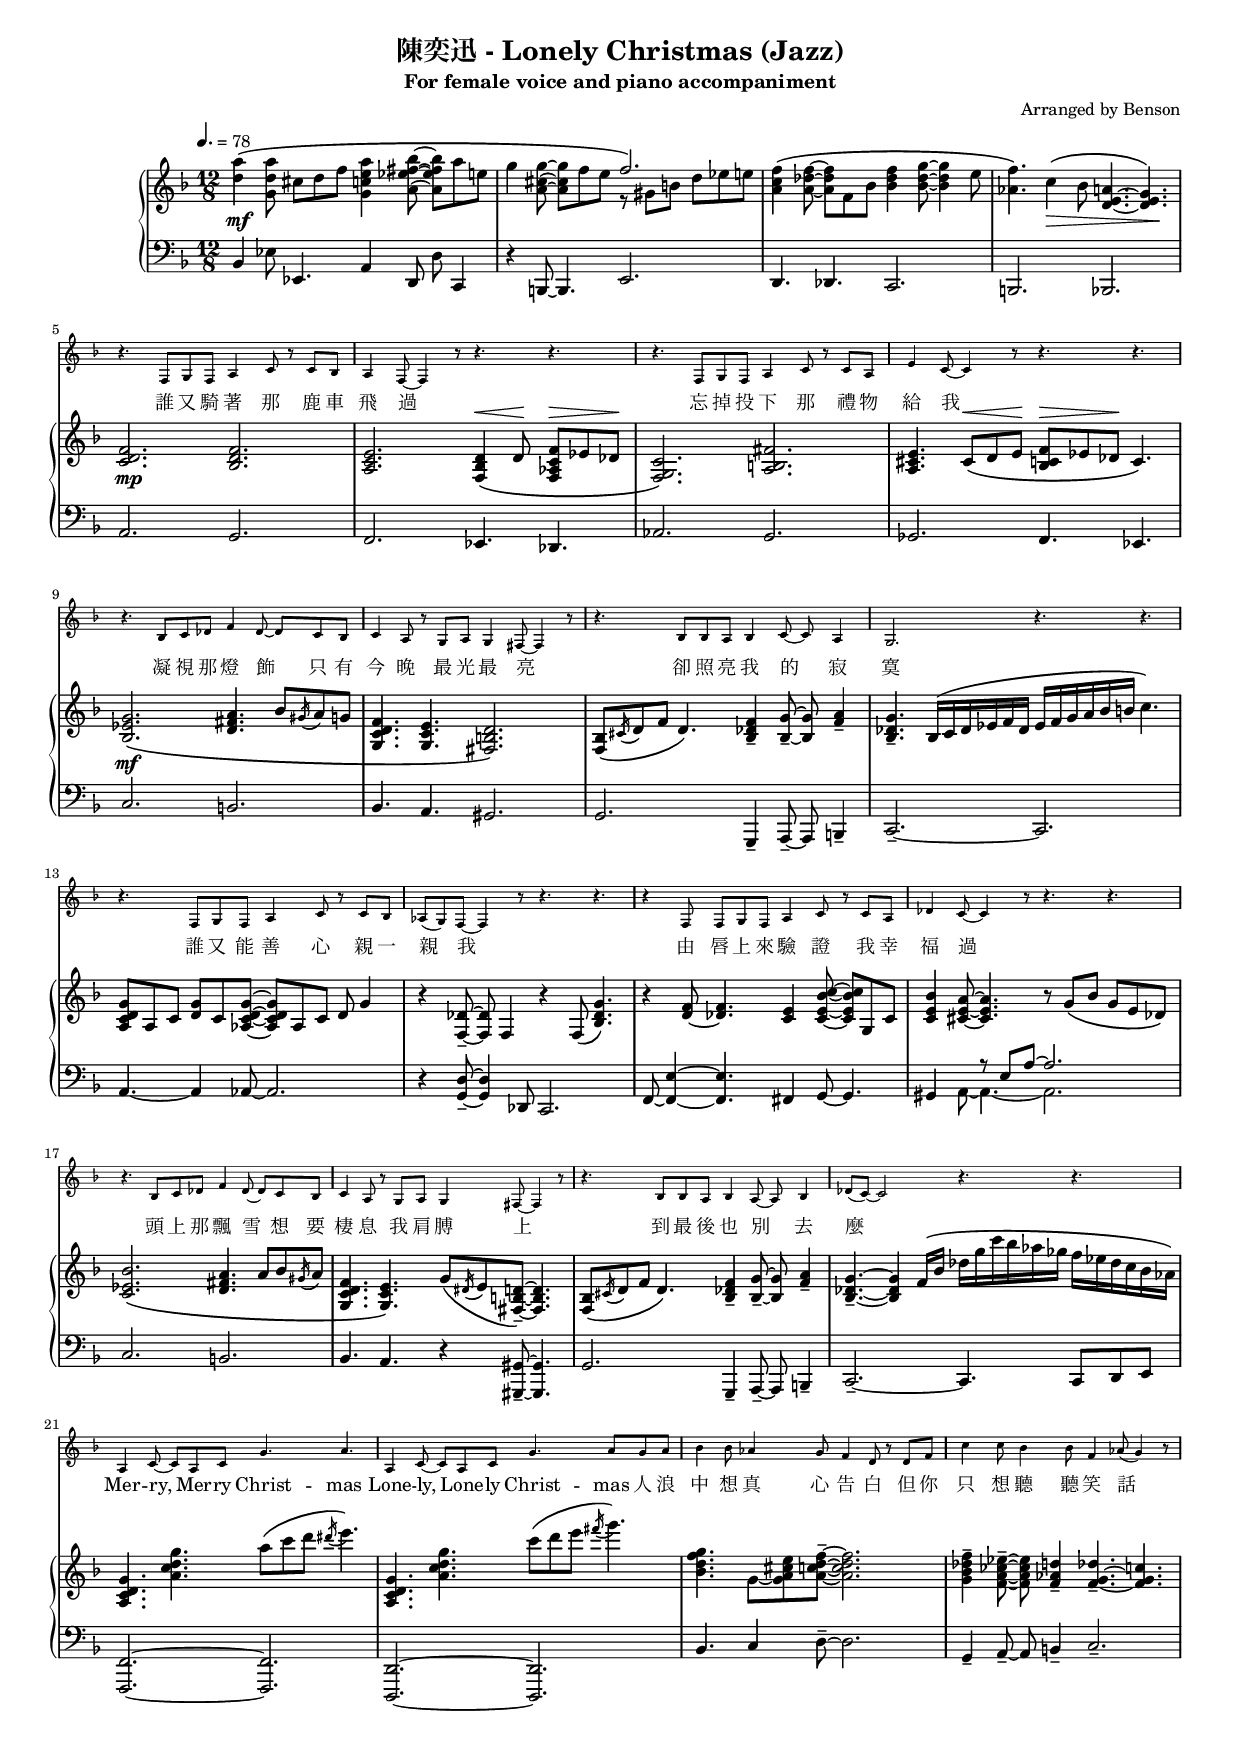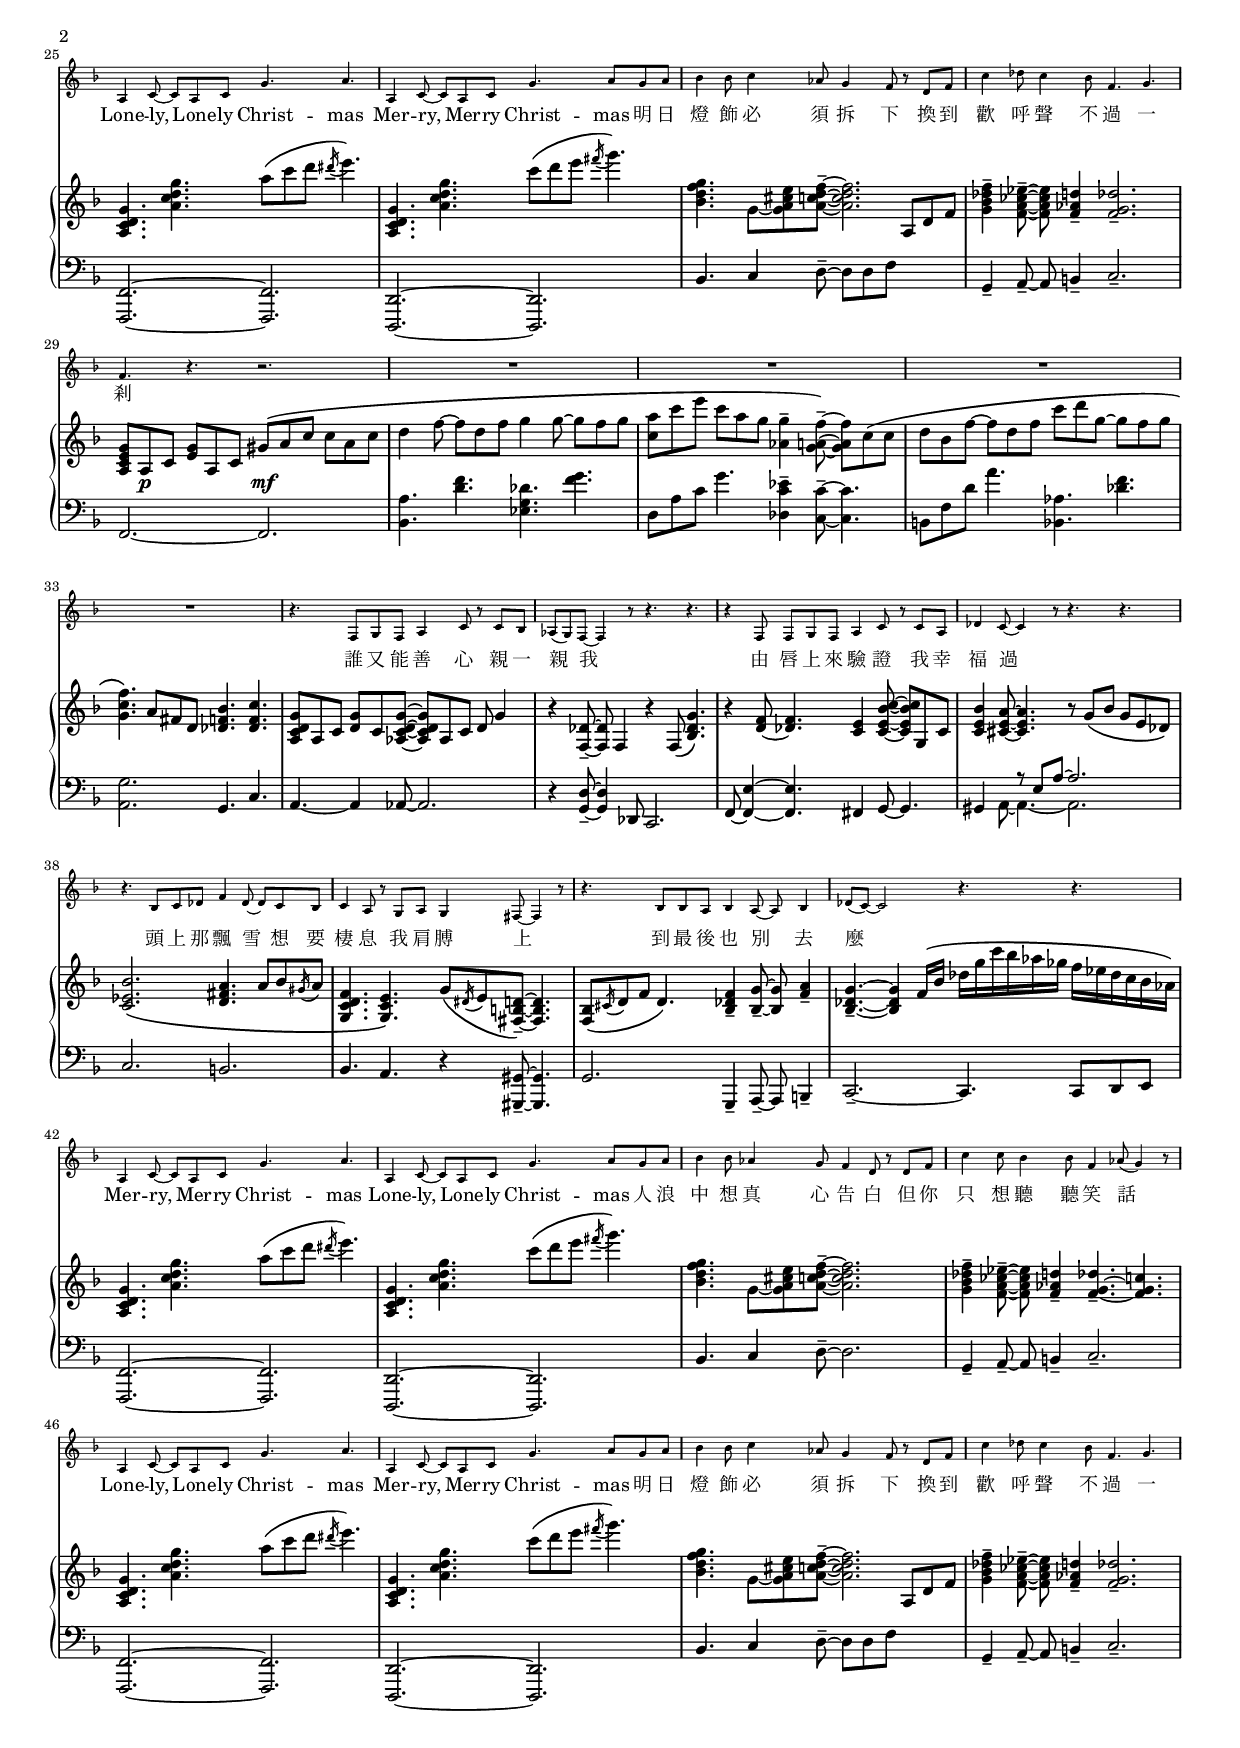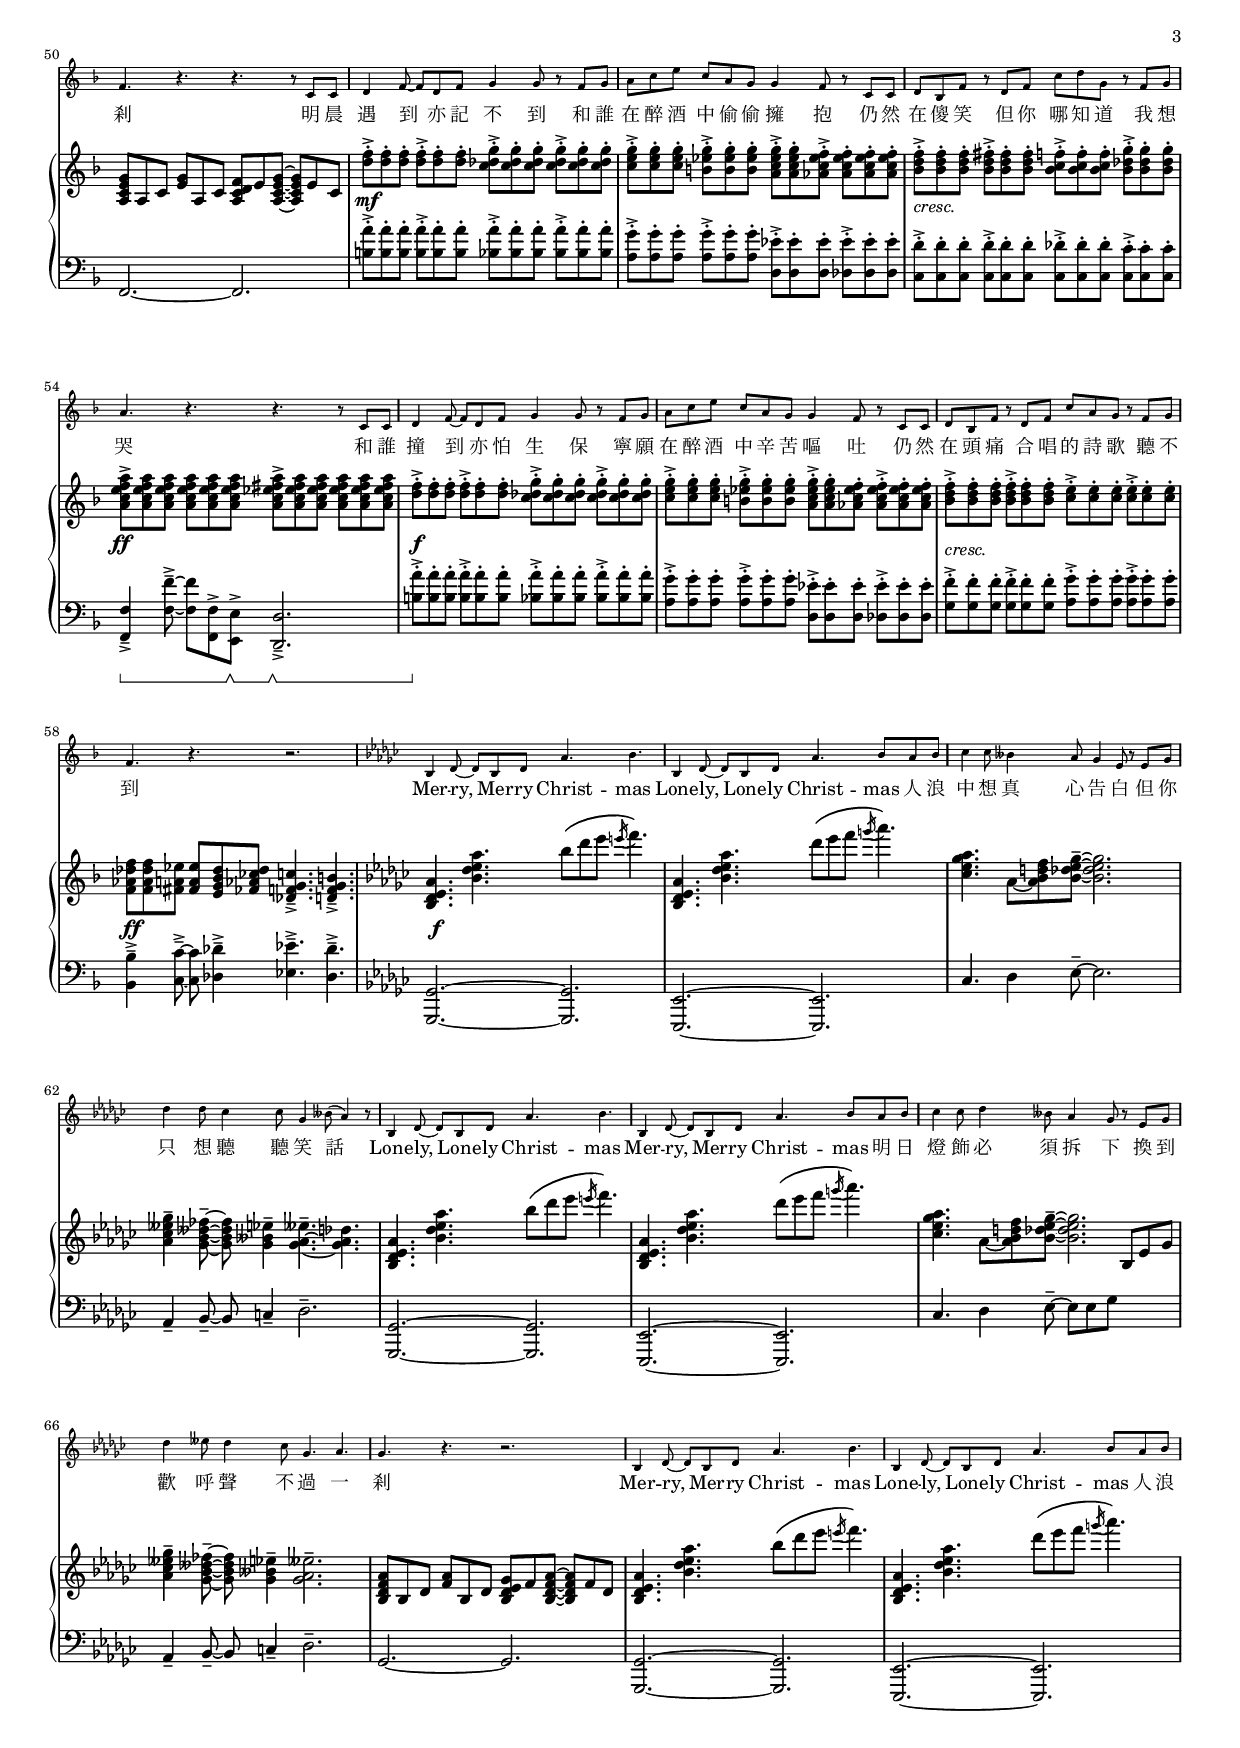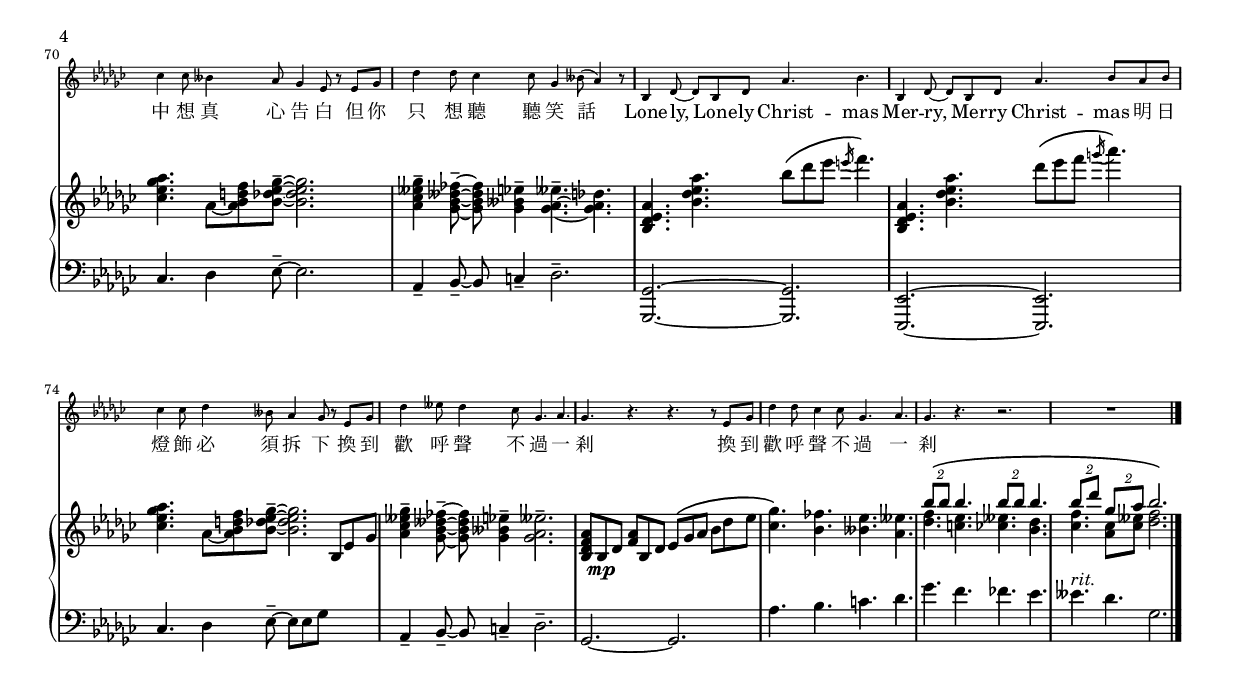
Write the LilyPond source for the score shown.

\version "2.18.2"
#(set-global-staff-size 15)

%%%%%%%%%%%%%%%%%%%%%%%%%%%%%%%%%%%%%%%%%%%%%%%%%%%%%%%%%%%%%%%%%%%%%%%%%%%%%%%%%%%%%%%%%%
%%  http://lsr.di.unimi.it/LSR/Item?id=445

%LSR by Jay Anderson.
%modyfied by Simon Albrecht on March 2014.
%=> http://lilypond.1069038.n5.nabble.com/LSR-445-error-td160662.html

#(define (octave-up m t)
 (let* ((octave (1- t))
      (new-note (ly:music-deep-copy m))
      (new-pitch (ly:make-pitch
        octave
        (ly:pitch-notename (ly:music-property m 'pitch))
        (ly:pitch-alteration (ly:music-property m 'pitch)))))
  (set! (ly:music-property new-note 'pitch) new-pitch)
  new-note))

#(define (octavize-chord elements t)
 (cond ((null? elements) elements)
     ((eq? (ly:music-property (car elements) 'name) 'NoteEvent)
       (cons (car elements)
             (cons (octave-up (car elements) t)
                   (octavize-chord (cdr elements) t))))
     (else (cons (car elements) (octavize-chord (cdr elements ) t)))))

#(define (octavize music t)
 (if (eq? (ly:music-property music 'name) 'EventChord)
       (ly:music-set-property! music 'elements (octavize-chord
(ly:music-property music 'elements) t)))
 music)

makeOctaves = #(define-music-function (parser location arg mus) (integer? ly:music?)
 (music-map (lambda (x) (octavize x arg)) (event-chord-wrap! mus)))
%%%%%%%%%%%%%%%%%%%%%%%%%%%%%%%%%%%%%%%%%%%%%%%%%%%%%%%%%%%%%%%%%%%%%%%%%%%%%%%%%%%%%%%%%%


\header {
  title = "陳奕迅 - Lonely Christmas (Jazz)"
  subtitle = "For female voice and piano accompaniment"
  arranger = "Arranged by Benson"
}

upper-prelude = \relative c {
  << { \stemNeutral <a''' e'>4\( <d, a' e'>8 gis a c <d, g b e>4 <e bes' cis f>8~ q e' b
  d4 <e, gis d'>8~ q c' b \stemUp c2.\) } \\ { s1. s2. \stemDown r8 dis, fis a bes b } >>
  <e, g c>4\( <e aes c>8~ q c f <f aes c>4 <f aes d>8~ q4 b8
  <ees, c'>4.\) g4\( f8 <a, b e>4.~ <a b d>\)
}

lower-prelude = \relative c {
  f4 bes8 bes,4. e4 a,8 a' g,4 r4 fis8~ fis4. b2.
  a4. aes4. g2. fis2. f
}

lower-melodya = \relative c {
  e2. d c bes4. aes
  ees'2. d des c4. bes
  g'2. fis f4. e dis2.
  d2. d,4-- e8~-- e fis4-- g2.~-- g2.
}

upper-melodya = \relative c' {
  \clef treble
  <g' a c>2. <f a c> <e g b> <c f a>4\(^\< a'8\! <c, ees g c>8^\> bes' aes\!
  <c, d g>2.\) <e fis cis'> <e gis b>4. gis8\(^\< a b\! <f g c>8^\> bes aes\! g4.\)
  <f bes d>2.\( <a cis e>4. f'8 \acciaccatura dis16 e8 d <d, g a c>4. <d g b> <cis fis a>2.\)
  <c f>8\( \acciaccatura gis'16 a8 c a4.\) <f aes c>4-- <f d'>8~-- q <c' e>4-- <f, aes d>4.--
  f16\( g aes bes c aes bes c d e f fis g4.\)
}

lower-melodya-dash = \relative c {
  e4.~ e4 ees8~ ees2.
  r4 <d a'>8~-- q4 aes8 g2.
  c8~ <c b'>4~ q4. cis4 d8~ d4. dis4 << { s8 r8 b' e~ e2. } \\ { e,8~ e4.~ e2. } >>
  g2. fis f4. e r4 <dis dis,>8~-- q4.
  d2. d,4-- e8~-- e fis4-- g2.~-- g4. g8 a b
}

upper-melodya-dash = \relative c' {
  <e g a d>8 e g <a d> g <ees g a d>~ q ees g a d4
  r4 <c, aes'>8~-- q8 c4 r4 c8\( <f aes d>4.\)
  r4 <a c>8~ <aes c>4. <g b>4 <g b f' g>8~ q8 d8 g <g b f'>4 <gis b e>8~ q4. r8 d'\( f d b aes\)
  <g bes f'>2.\( <a cis e>4. e'8 f \acciaccatura dis16 e8 <d, g a c>4. <d g b>\) d'8\( \acciaccatura ais16 b8 <cis, fis a>8~\)-- q4.
  <c f>8\( \acciaccatura gis'16 a8 c a4.\) <f aes c>4-- <f d'>8~-- q <c' e>4-- <f, aes d>4.~-- q4
  c'16\( f aes d g f ees des c bes aes g f ees\)
}

lower-melodyb = \relative c, {
  <c c'>2.~ q
  <a a'>~ q
  f''4. g4 a8~-- a2.
  d,4-- e8~-- e fis4-- g2.--
  <c,, c'>2.~ q
  <a a'>~ q
  f''4. g4 a8~-- a a c \change Staff = "right" e a c
  \change Staff = "left"
  d,,4-- e8~-- e fis4-- g2.-- c,2.~ c
}

upper-melodyb = \relative c {
  % \clef bass % depending on transpoing interval
  <e' g a d>4.
  % \clef treble % depending on transpoing interval
  <e' g a d>4. e'8\( g a \acciaccatura ais16 b4.\)
  % \clef bass % depending on transpoing interval
  <e,,, g a d>4.
  % \clef treble % depending on transpoing interval
  <e' g a d>4. g'8\( a b \acciaccatura cis16 d4.\)
  <f,, a c d>4. d8~ <d e gis b>8 <e g a c>8~-- q2.
  <d f aes c>4-- <c e ges bes>8~-- q <c ees a>4-- <c d aes'>4.~-- <c d g>
  % \clef bass % depending on transpoing interval
  <e, g a d>4.
  % \clef treble % depending on transpoing interval
  <e' g a d>4. e'8\( g a \acciaccatura ais16 b4.\)
  % \clef bass % depending on transpoing interval
  <e,,, g a d>4.
  % \clef treble % depending on transpoing interval
  <e' g a d>4. g'8\( a b \acciaccatura cis16 d4.\)
  <f,, a c d>4. d8~ <d e gis b>8 <e g a c>8~-- q2.
  <d f aes c>4-- <c e ges bes>8~-- q <c ees a>4-- <c d aes'>2.--
  <e, g b d>8 e g <b d> e, g
}

upper-melodyb-end-a = \relative c' {
  <e g a c>8 b' <e, g b d>8~ q b' g
}

upper-episode = \relative c'' {
  dis8\( e g g e g
  a4 c8~ c a c
  d4 d8~ d c d
  <e g,> g b g e d
  <d ees,>4-- <c d, e>8~\)-- q g\( g
  a f c'~ c a c
  g' a d,~ d c d
  <c g d>4.\) e,8 cis a <aes c f>4. <aes c g'> 
}

lower-episode = \relative c {
  <f e'>4. <a' c>
  <bes, d aes'> <c' d>
  a,8 e' g d'4.
  <aes, g' bes>4-- <g g'>8~-- q4.
  fis8 c' a' e'4.
  <f,, ees'>4. <aes' c>
  <e, d'>2.
  d4.
  g
}

lower-melodyc = \relative c' {
  <fis e'>8-.-> q-. q-. q-.-> q-. q-.
  <f e'>8-.-> q-. q-. q-.-> q-. q-.
  <e d'>8-.-> q-. q-. q-.-> q-. q-.
  <a, bes'>8-.-> q-. q-. <aes bes'>-.-> q-. q-.
  <g a'>-.-> q-. q-. q-.-> q-. q-.
  <g aes'>-.-> q-. q-. <g g'>-.-> q-. q-.
  <c, c'>4->--\sustainOn <c' c'>8~->-- q <c, c'>-> <b b'>->\sustainOff\sustainOn
  <a a'>2.->--\sustainOff\sustainOn

  <fis'' e'>8-.->\sustainOff q-. q-. q-.-> q-. q-.
  <f e'>8-.-> q-. q-. q-.-> q-. q-.
  <e d'>8-.-> q-. q-. q-.-> q-. q-.
  <a, bes'>8-.-> q-. q-. <aes bes'>-.-> q-. q-.
  <d c'>-.-> q-. q-. q-.-> q-. q-.
  <e d'>-.-> q-. q-. q-.-> q-. q-.
  <f, f'>4->-- <g g'>8~->-- q <aes aes'>4->--
  <bes bes'>4.->-- <aes aes'>->--
}

upper-melodyc = \relative c''' {
  <a c>8-.-> q-. q-. q-.-> q-. q-.
  <g aes d>8-.-> q-. q-. q-.-> q-. q-.
  <g b d>-.-> q-. q-. <fis bes d>-.-> q-. q-.
  <e g bes d>-.-> q-. <ees g bes c>-.-> q-. q-. q-.
  <f a c>-.-> q-. q-. <f a cis>-.-> q-. q-.
  <f g c>-.-> q-. q-. <f aes d>-.-> q-. q-.
  <e g b c e>-> q q q q q
  <e g bes cis e>-> q q q q q

  <a c>8-.-> q-. q-. q-.-> q-. q-.
  <g aes d>8-.-> q-. q-. q-.-> q-. q-.
  <g b d>-.-> q-. q-. <fis bes d>-.-> q-. q-.
  <e g bes d>-.-> q-. <ees g bes c>-. q-.-> q-. q-.
  <f a c>-.-> q-. q-. q-.-> q-. q-.
  <g b>-.-> q-. q-. q-.-> q-. q-.
  <c, ees aes c> q <cis e bes'> q <b d f aes> <ces ees ges aes>
  <aes c d g>4.->-- <a c d fis>->--
}

upper-ending = \relative c'' {
  a8\( c d e g a
  <f c'>4.\) <e bes'> <ees a> <d aes'>
  << {
    \tuplet 2/3 { e'8\( e } e4.
    \tuplet 2/3 { e8 e } e4.
    \tuplet 2/3 4. {
      \set Score.tempoHideNote = ##t
      \tempo 4. = 74
      e8
      \tempo 4. = 66
      g
      \tempo 4. = 54
      c,
      \tempo 4. = 40
      d
      \tempo 4. = 32
    } e2.\)
  } \\ {
    <g, b>4. <fis a> <f aes> <e g>
    <f b>
    \omit TupletNumber
    \tuplet 2/3 { <d f>8 <f aes> } <g b>2.
  } >>
}

lower-ending = \relative c' {
  d4. e fis g c b bes a aes g c,2.
}

upper-midi = \relative c' {
  \set Staff.pedalSustainStyle = #'bracket
  \key c \major
  \clef treble
  \tempo 4. = 78
  \time 12/8
  \upper-prelude
  \upper-melodya
  \upper-melodya-dash
  \upper-melodyb
  \upper-episode
  \upper-melodya-dash
  \upper-melodyb
  \upper-melodyb-end-a
  \upper-melodyc
  \key des \major
  \transpose c des {
    \upper-melodyb
    \upper-melodyb-end-a
    \upper-melodyb
    \upper-ending
  }
  \bar "|."
}

upper-print = \relative c' {
  \set Staff.pedalSustainStyle = #'bracket
  \key c \major
  \clef treble
  \tempo 4. = 78
  \time 12/8
  \upper-prelude
  \upper-melodya
  \upper-melodya-dash
  \upper-melodyb
  \upper-episode
  \upper-melodya-dash
  \upper-melodyb
  \upper-melodyb-end-a
  \upper-melodyc
  \key des \major
  \transpose c des {
    \upper-melodyb
    \upper-melodyb-end-a
    \upper-melodyb
    \upper-ending
  }
  \bar "|."
}

lower-midi = \relative c {
  \set Staff.pedalSustainStyle = #'bracket
  \key c \major
  \clef bass
  \time 12/8
  \lower-prelude
  \lower-melodya
  \lower-melodya-dash
  \lower-melodyb
  \lower-episode
  \lower-melodya-dash
  \lower-melodyb
  \lower-melodyc
  \key des \major
  \transpose c des {
    \lower-melodyb
    \lower-melodyb
    \lower-ending
  }
  \bar "|."
}

lower-print = \relative c {
  \set Staff.pedalSustainStyle = #'bracket
  \key c \major
  \clef bass
  \time 12/8
  \lower-prelude
  \lower-melodya
  \lower-melodya-dash
  \lower-melodyb
  \lower-episode
  \lower-melodya-dash
  \lower-melodyb
  \lower-melodyc
  \key des \major
  \transpose c des {
    \lower-melodyb
    \lower-melodyb
    \lower-ending
  }
  \bar "|."
}

dynamics = {
  s1.\mf
  s1.*2
  s4. s4.\> s4. s4.\!
  s1.\mp
  s1.*3
  s1.\mf
  s1.*19
  s8 s4\p s4. s2.\mf
  s1.*21
  s1.\mf
  s1.
  s1.-"cresc."
  s4.\ff s4 s8
  s2.
  s1.\f
  s1.
  s1.-"cresc."
  s1.\ff
  s1.\f
  s1.*16
  s8 s4\mp s4. s2.
  s1.*2
  s4.-"rit."
}

guitarchords = \chordmode {
}

lyricsmain = \lyricmode {
  誰 又 騎 著 那 鹿 車 飛 過
  忘 掉 投 下 那 禮 物 給 我
  凝 視 那 燈 飾 只 有 今 晚 最 光 最 亮
  卻 照 亮 我 的 寂 寞

  誰 又 能 善 心 親 一 親 我
  由 唇 上 來 驗 證 我 幸 福 過
  頭 上 那 飄 雪 想 要 棲 息 我 肩 膊 上
  到 最 後 也 別 去 麼

  Mer -- ry, Mer -- ry Christ -- mas
  Lone -- ly, Lone -- ly Christ -- mas
  人 浪 中 想 真 心 告 白
  但 你 只 想 聽 聽 笑 話
  Lone -- ly, Lone -- ly Christ -- mas
  Mer -- ry, Mer -- ry Christ -- mas
  明 日 燈 飾 必 須 拆 下
  換 到 歡 呼 聲 不 過 一 剎

  誰 又 能 善 心 親 一 親 我
  由 唇 上 來 驗 證 我 幸 福 過
  頭 上 那 飄 雪 想 要 棲 息 我 肩 膊 上
  到 最 後 也 別 去 麼

  Mer -- ry, Mer -- ry Christ -- mas
  Lone -- ly, Lone -- ly Christ -- mas
  人 浪 中 想 真 心 告 白
  但 你 只 想 聽 聽 笑 話
  Lone -- ly, Lone -- ly Christ -- mas
  Mer -- ry, Mer -- ry Christ -- mas
  明 日 燈 飾 必 須 拆 下
  換 到 歡 呼 聲 不 過 一 剎

  明 晨 遇 到 亦 記 不 到 和 誰 在 醉 酒 中 偷 偷 擁 抱
  仍 然 在 傻 笑 但 你 哪 知 道 我 想 哭
  和 誰 撞 到 亦 怕 生 保 寧 願 在 醉 酒 中 辛 苦 嘔 吐
  仍 然 在 頭 痛 合 唱 的 詩 歌 聽 不 到

  Mer -- ry, Mer -- ry Christ -- mas
  Lone -- ly, Lone -- ly Christ -- mas
  人 浪 中 想 真 心 告 白
  但 你 只 想 聽 聽 笑 話
  Lone -- ly, Lone -- ly Christ -- mas
  Mer -- ry, Mer -- ry Christ -- mas
  明 日 燈 飾 必 須 拆 下
  換 到 歡 呼 聲 不 過 一 剎

  Mer -- ry, Mer -- ry Christ -- mas
  Lone -- ly, Lone -- ly Christ -- mas
  人 浪 中 想 真 心 告 白
  但 你 只 想 聽 聽 笑 話
  Lone -- ly, Lone -- ly Christ -- mas
  Mer -- ry, Mer -- ry Christ -- mas
  明 日 燈 飾 必 須 拆 下
  換 到 歡 呼 聲 不 過 一 剎

  換 到 歡 呼 聲 不 過 一 剎
}

melodya = \relative c' {
  r4. c8 d c e4 g8 r g f e4 c8~ c4 r8 r4. r4.
  r4. c8 d c e4 g8 r g e b'4 g8~ g4 r8 r4. r4.
  r4. f8 g aes c4 aes8~ aes g f g4 e8 r d e d4 cis8~ cis4 r8
  r4. f8 f e f4 g8~ g8 e4 d2. r4. r4.
}

melodya-dash = \relative c' {
  r4. c8 d c e4 g8 r g f ees8( d) c8~ c4 r8 r4. r4.
  r4 c8 c d c e4 g8 r g e aes4 g8~ g4 r8 r4. r4.
  r4. f8 g aes c4 aes8~ aes g f g4 e8 r d e d4 cis8~ cis4 r8
  r4. f8 f e f4 e8~ e8 f4 aes8( g8~) g2 r4. r4.
}

melodyb = \relative c' {
  e4 g8~ g e g d'4. e
  e,4 g8~ g e g d'4. e8 d e
  f4 f8 ees4 d8 c4 a8 r
  a c g'4 g8 f4 f8 c4 ees8( d4) r8
  e,4 g8~ g e g d'4. e
  e,4 g8~ g e g d'4. e8 d e
  f4 f8 g4 ees8 d4 c8 r
  a c g'4 aes8 g4 f8 c4. d c4. r4.
}

melodyc = \relative c'' {
  r4. r8 g g
  a4 c8~ c a c d4 d8 r c d e g b g e d d4 c8 r g g
  a f c' r a c g' a d, r c d e4. r4. r4. r8 g, g
  a4 c8~ c a c d4 d8 r c d e g b g e d d4 c8 r g g
  a f c' r a c g' e d r c d c4. r4. r2.
}

melody-last = \relative c'' {
  r4. r8
  a c g'4 g8 f4 f8 c4. d c4. r4.
}

melody = \relative c' {
  \key c \major
  \clef treble
  \time 12/8
  R1.*4
  \melodya
  \melodya-dash
  \melodyb r2.
  R1.*4
  \melodya-dash
  \melodyb
  \melodyc
  \key des \major
  \transpose c des { \melodyb r2. }
  \transpose c des { \melodyb }
  \transpose c des { \melody-last }
  r2.
  R1.
}

melody-transposed = \transpose c f, { \melody }
upper-midi-transposed = \transpose c f, { \upper-midi }
lower-midi-transposed = \transpose c f, { \lower-midi }
upper-print-transposed = \transpose c f, { \upper-print }
lower-print-transposed = \transpose c f, { \lower-print }

\book {
\score {
  <<
    % \new ChordNames {
      % \guitarchords
    % }
    \new Staff = "melodystaff" <<
      \set Staff.midiInstrument = #"electric guitar (clean)"
      \set Staff.instrumentName = #"Voice"
      \set Staff.midiMinimumVolume = #0.9
      \set Staff.midiMaximumVolume = #1
      \new Voice = "melody" {
        \melody-transposed
      }
      \context Lyrics = "lyrics" { \lyricsto "melody" { \lyricsmain } }
    >>
    \new PianoStaff <<
      \set Staff.midiInstrument = #"acoustic grand"
      \set Staff.instrumentName = #"Piano"
      \new Staff = "right" {
        \set Staff.midiMinimumVolume = #0.5
        \set Staff.midiMaximumVolume = #0.6
        \upper-midi-transposed
      }
      \new Staff = "left" {
        \set Staff.midiMinimumVolume = #0.5
        \set Staff.midiMaximumVolume = #0.6
        \lower-midi-transposed
      }
    >>
  >>
  \midi {
    \context {
      \ChordNameVoice \remove Note_performer
    }
  }
}
}
\book {
\score {
  <<
    \new ChordNames {
      \set chordChanges = ##t
      % \guitarchords
    }
    \new Staff = "melodystaff" \with {
      fontSize = #-3
      \override StaffSymbol.staff-space = #(magstep -3)
      \override StaffSymbol.thickness = #(magstep -3)
    }
    <<
      \set Staff.midiInstrument = #"choir aahs"
      \set Staff.instrumentName = #"Voice"
      \new Voice = "melody" {
        \melody-transposed
      }
      \context Lyrics = "lyrics" { \lyricsto "melody" { \lyricsmain } }
    >>
    \new PianoStaff <<
      \set Staff.midiInstrument = #"acoustic grand"
      \set Staff.instrumentName = #"Piano"
      \new Staff = "right" { \upper-print-transposed }
      \new Dynamics = "Dynamics_pf" \dynamics
      \new Staff = "left" { \lower-print-transposed }
    >>
  >>
  \layout {
    \context {
      % add the RemoveEmptyStaffContext that erases rest-only staves
      \Staff \RemoveEmptyStaves
    }
    \context {
      % add the RemoveEmptyStaffContext that erases rest-only staves
      \Dynamics \RemoveEmptyStaves
    }
    \context {
      \Score
      % Remove all-rest staves also in the first system
      \override VerticalAxisGroup.remove-first = ##t
      % If only one non-empty staff in a system exists, still print the starting bar
      \override SystemStartBar.collapse-height = #1
    }
    \context {
      \ChordNames
      \override ChordName #'font-size = #-3
    }
  }
}
}
